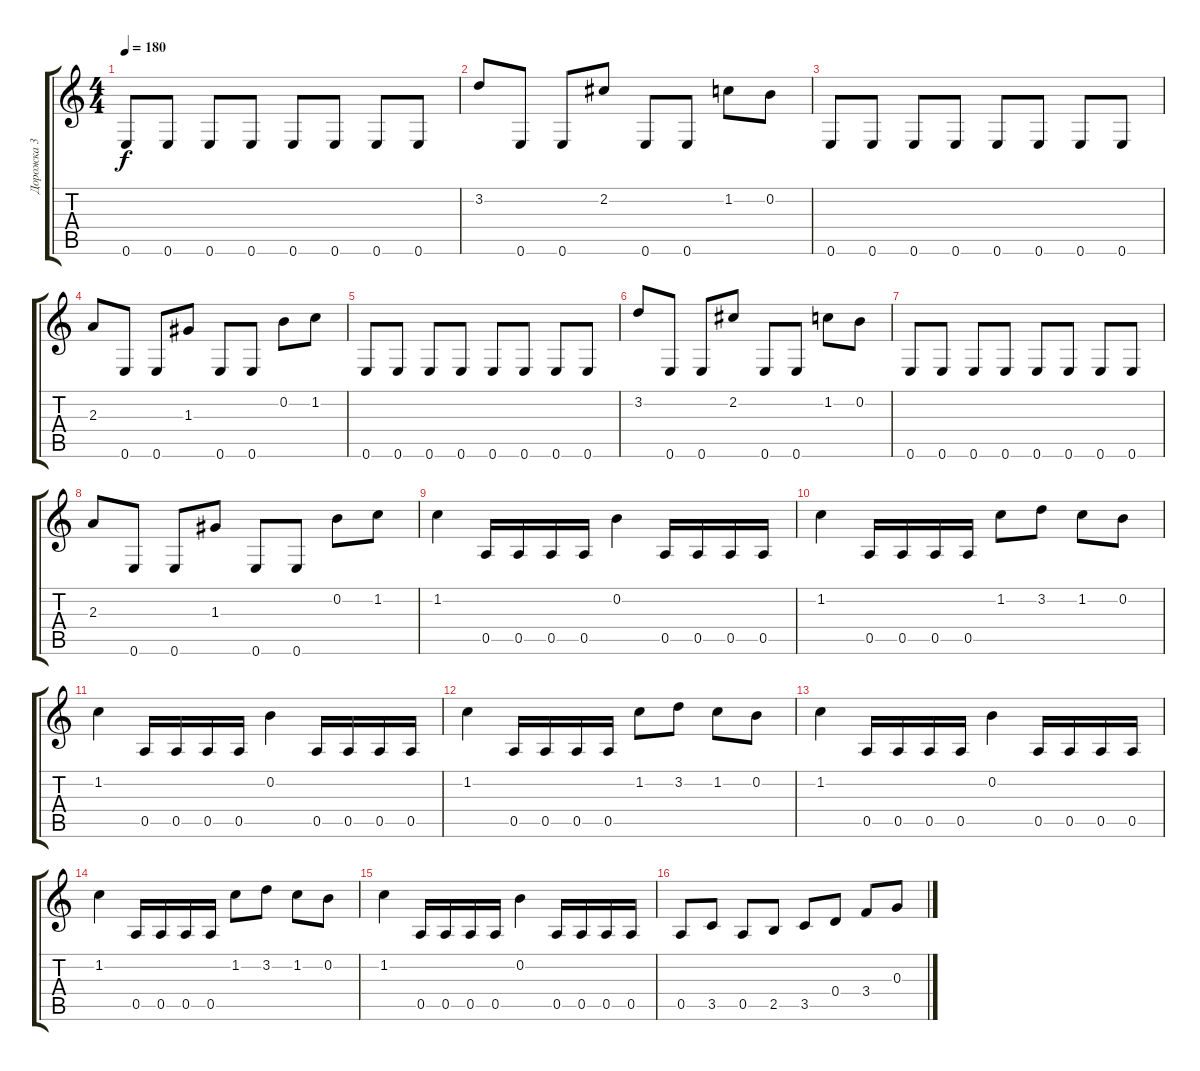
\track ("Дорожка 3" "Дорожка 3") {instrument distortionguitar}
\staff {score tabs}
\tuning (E4 B3 G3 D3 A2 E2) {hide}
\ts (4 4)
\tempo 180
\clef g2
\ks c
0.6.8{dy f} 0.6.8 0.6.8 0.6.8 0.6.8 0.6.8 0.6.8 0.6.8 |
3.2.8 0.6.8 0.6.8 2.2.8 0.6.8 0.6.8 1.2.8 0.2.8 |
0.6.8 0.6.8 0.6.8 0.6.8 0.6.8 0.6.8 0.6.8 0.6.8 |
2.3.8 0.6.8 0.6.8 1.3.8 0.6.8 0.6.8 0.2.8 1.2.8 |
0.6.8 0.6.8 0.6.8 0.6.8 0.6.8 0.6.8 0.6.8 0.6.8 |
3.2.8 0.6.8 0.6.8 2.2.8 0.6.8 0.6.8 1.2.8 0.2.8 |
0.6.8 0.6.8 0.6.8 0.6.8 0.6.8 0.6.8 0.6.8 0.6.8 |
2.3.8 0.6.8 0.6.8 1.3.8 0.6.8 0.6.8 0.2.8 1.2.8 |
1.2.4 0.5.16 0.5.16 0.5.16 0.5.16 0.2.4 0.5.16 0.5.16 0.5.16 0.5.16 |
1.2.4 0.5.16 0.5.16 0.5.16 0.5.16 1.2.8 3.2.8 1.2.8 0.2.8 |
1.2.4 0.5.16 0.5.16 0.5.16 0.5.16 0.2.4 0.5.16 0.5.16 0.5.16 0.5.16 |
1.2.4 0.5.16 0.5.16 0.5.16 0.5.16 1.2.8 3.2.8 1.2.8 0.2.8 |
1.2.4 0.5.16 0.5.16 0.5.16 0.5.16 0.2.4 0.5.16 0.5.16 0.5.16 0.5.16 |
1.2.4 0.5.16 0.5.16 0.5.16 0.5.16 1.2.8 3.2.8 1.2.8 0.2.8 |
1.2.4 0.5.16 0.5.16 0.5.16 0.5.16 0.2.4 0.5.16 0.5.16 0.5.16 0.5.16 |
0.5.8 3.5.8 0.5.8 2.5.8 3.5.8 0.4.8 3.4.8 0.3.8
